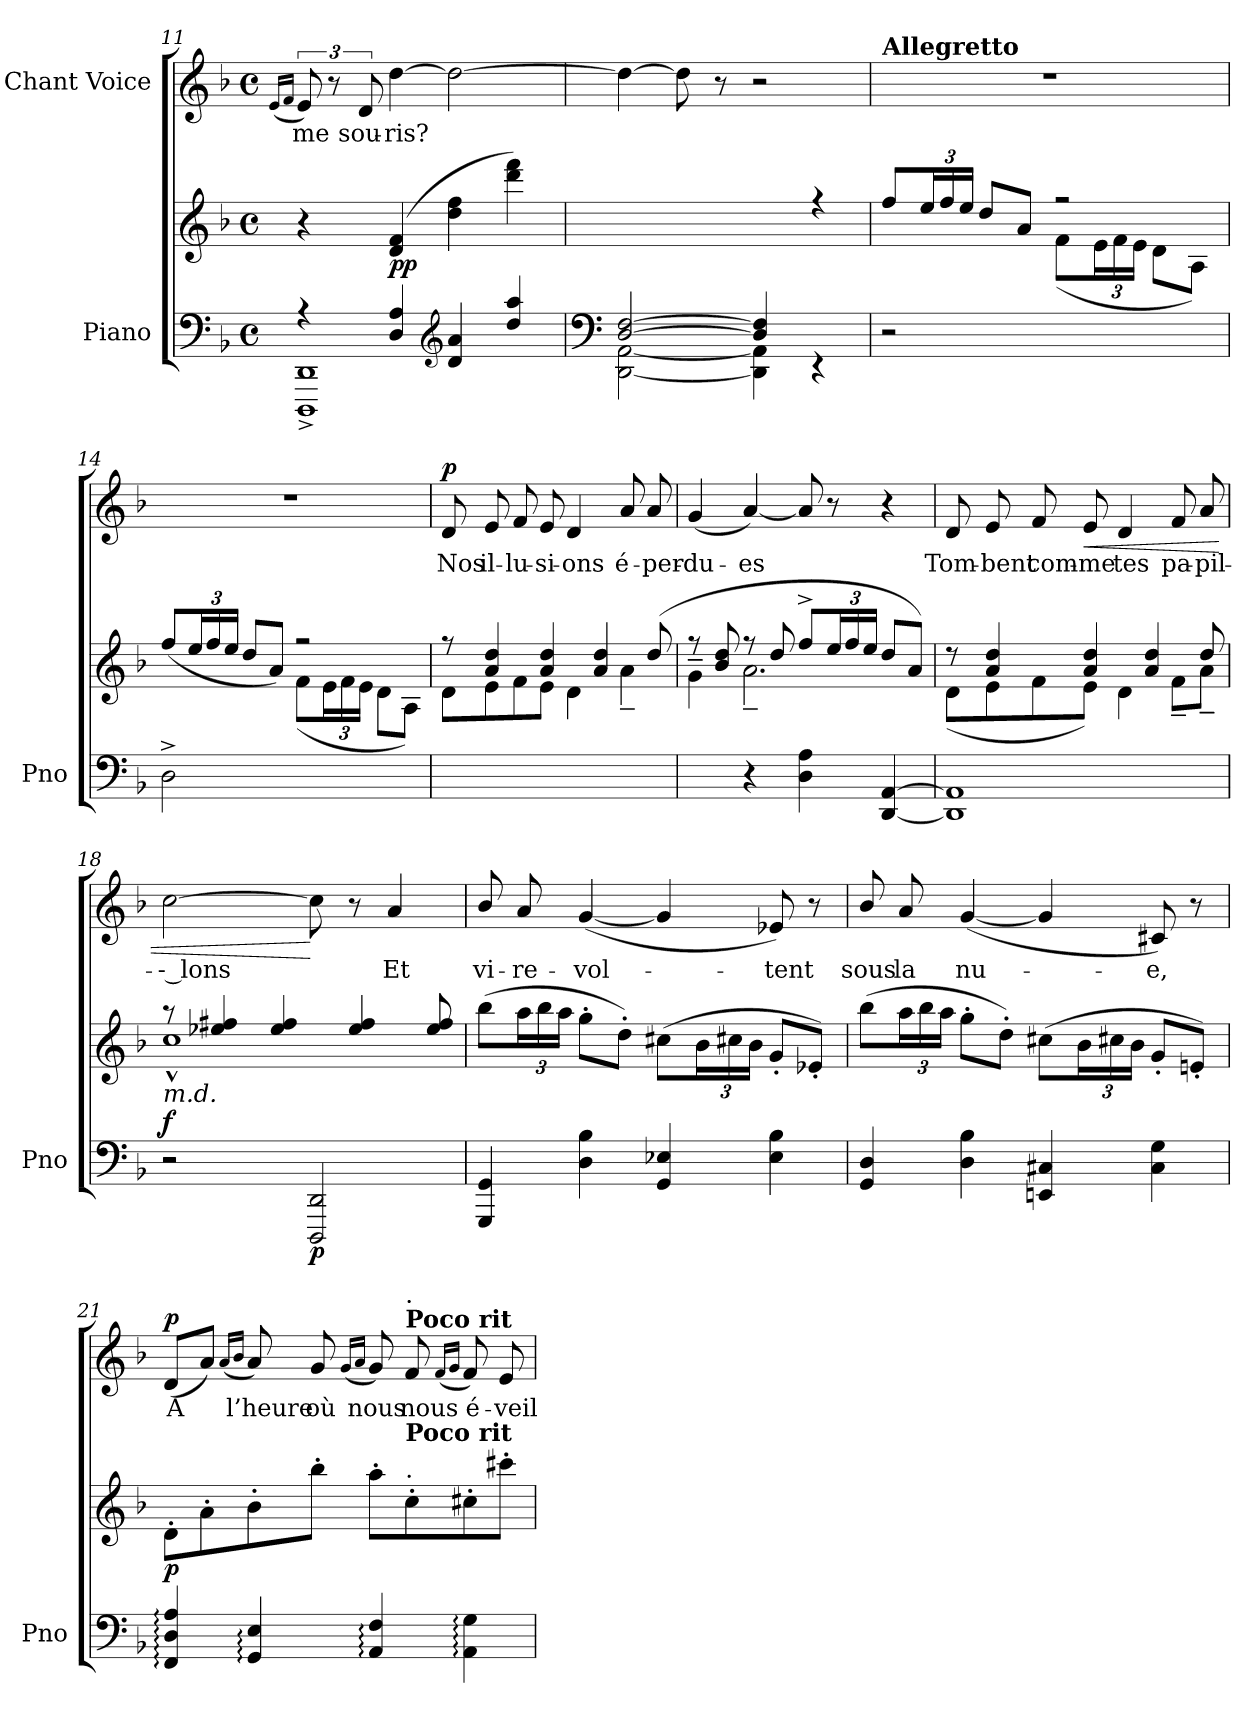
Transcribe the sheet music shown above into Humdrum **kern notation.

**kern	**kern	**dynam	**kern	**text	**dynam
*part2	*part2	*part2	*part1	*part1	*part1
*staff3	*staff2	*staff2/3	*staff1	*staff1	*staff1
*I"Piano	*	*	*I"Chant Voice	*	*
*I'Pno	*	*	*	*	*
*clefF4	*clefG2	*	*clefG2	*	*
*k[b-]	*k[b-]	*	*k[b-]	*	*
*M4/4	*M4/4	*	*M4/4	*	*
*met(c)	*met(c)	*	*met(c)	*	*
=11	=11	=11	=11	=11	=11
.	.	.	(<16qe/LL	.	.
.	.	.	16qf/JJ	.	.
*^	*	*	*	*	*
!	!	!	!	!	!LO:LY:b	!
4r	(>1DDD^ 1DD^	4r	.	12e/)	me	.
.	.	.	.	12r	.	.
!	!	!	!	!	!LO:LY:b	!
.	.	.	.	12d/	sou-	.
!	!	!	!LO:DY:b	!	!LO:LY:b	!
4D/ 4A/	.	(>4d/ 4f/	pp	[4dd\	-ris?	.
*clefG2	*	*	*	*	*	*
4d/ 4a/	.	4dd\ 4ff\	.	2dd\_	.	.
4dd/ 4aa/	.	4ddd\ 4fff\)	.	.	.	.
!!LO:LB:g=z
=12	=12	=12	=12	=12	=12	=12
*clefF4	*	*	*	*	*	*
[2D/ [2F/	[2DD\ [2AA\	2.ryy	.	4dd\_	.	.
.	.	.	.	8dd\]	.	.
.	.	.	.	8r	.	.
4D/] 4F/]	4DD\] 4AA\]	.	.	2r	.	.
4ryy	4rEE	4rff	.	.	.	.
=13	=13	=13	=13	=13	=13	=13
*	*	*^	*	*	*	*
!	!	!	!	!	!LO:TX:a:B:t=Allegretto	!	!
*v	*v	*	*	*	*	*	*
2r	8ff/L	2ryy	.	1r	.	.
*	*Xbrackettup	*	*	*	*	*
.	24ee/L	.	.	.	.	.
!	!	!	!LO:DY:b	!	!	!
!	!	!	!LO:DY:n=1:b	!	!	!
.	24ff/	.	p other-dynamics	.	.	.
.	24ee/JJ	.	.	.	.	.
.	8dd/L	.	.	.	.	.
.	8a/J)	.	.	.	.	.
2ryy	2rff	(<8f\L	.	.	.	.
.	.	24e\L	.	.	.	.
.	.	24f\	.	.	.	.
.	.	24e\JJ	.	.	.	.
.	.	8d\L	.	.	.	.
.	.	8A\J)	.	.	.	.
=14	=14	=14	=14	=14	=14	=14
2D^\	(>8ff/L	2ryy	.	1r	.	.
.	24ee/L	.	.	.	.	.
.	24ff/	.	.	.	.	.
.	24ee/JJ	.	.	.	.	.
.	8dd/L	.	.	.	.	.
.	8a/J)	.	.	.	.	.
6ryy	2rff	(<8f\L	.	.	.	.
.	.	24e\L	.	.	.	.
!	!	!	!LO:DY:b=2	!	!	!
!	!	!	!LO:DY:n=1:b=2	!	!	!
3ryy	.	24f\	p other-dynamics	.	.	.
.	.	24e\JJ	.	.	.	.
.	.	8d\L	.	.	.	.
.	.	8A\J)	.	.	.	.
!!LO:LB:g=z
=15	=15	=15	=15	=15	=15	=15
!	!	!	!	!	!LO:LY:b	!LO:DY:a
1ryy	8rff	(>8d\L	.	8d/	Nos	p
!	!	!	!	!	!LO:LY:b	!
.	4a/ 4dd/	8e\	.	8e/	il-	.
!	!	!	!	!	!LO:LY:b	!
.	.	8f\	.	8f/	-lu-	.
!	!	!	!	!	!LO:LY:b	!
.	4a/ 4dd/	8e\J	.	8e/	-si-	.
!	!	!	!	!	!LO:LY:b	!
.	.	4d\	.	4d/	-ons	.
.	4a/ 4dd/	.	.	.	.	.
!	!	!	!	!	!LO:LY:b	!
.	.	4a~\	.	8a/	é-	.
!	!	!	!	!	!LO:LY:b	!
.	(8dd/	.	.	8a/	-per-	.
=16	=16	=16	=16	=16	=16	=16
*	*	*^	*	*	*	*
!	!	!	!	!	!	!LO:LY:b	!
4ryy	8rff	4ryy	4g~\	.	(<4g/	-du-	.
.	8b-/ 8dd/	.	.	.	.	.	.
!	!	!	!	!	!	!LO:LY:b	!
4r	8r	2.a~\	2.ryy	.	[4a/)	-es	.
.	8dd/	.	.	.	.	.	.
4D\ 4A\	8ff^/L	.	.	.	8a/]	.	.
.	24ee/L	.	.	.	8r	.	.
.	24ff/	.	.	.	.	.	.
.	24ee/JJ	.	.	.	.	.	.
[4DD/ [4AA/	8dd/L	.	.	.	4r	.	.
.	8a/J)	.	.	.	.	.	.
*	*	*v	*v	*	*	*	*
=17	=17	=17	=17	=17	=17	=17
!	!	!	!	!	!LO:LY:b	!
1DD] 1AA]	8r	(<8d\L	.	8d/	Tom-	.
!	!	!	!	!	!LO:LY:b	!
.	4a/ 4dd/	8e\	.	8e/	-bent	.
!	!	!	!	!	!LO:LY:b	!
.	.	8f\	.	8f/	com-	.
!	!	!	!	!	!LO:LY:b	!LO:HP:b
.	4a/ 4dd/	8e\J)	.	8e/	-me	<
!	!	!	!	!	!LO:LY:b	!
.	.	4d\	.	4d/	tes	.
.	4a/ 4dd/	.	.	.	.	.
!	!	!	!	!	!LO:LY:b	!
.	.	8f~\L	.	8f/	pa-	.
!	!	!	!	!	!LO:LY:b	!
.	8dd/	8a~\J	.	8a/	-pil-	.
!!LO:LB:g=z
=18	=18	=18	=18	=18	=18	=18
!	!LO:TX:b:i:t=m.d.	!	!	!	!	!
!	!	!	!LO:DY:a=2	!	!LO:LY:b	!
2r	8r	1cc^^	f	[2cc\	-- lons	.
.	4ee-X/ 4ff#X/	.	.	.	.	.
.	4ee-/ 4ff#/	.	.	.	.	.
!	!	!	!LO:DY:b=2	!	!	!
2DDD/ 2DD/	.	.	p	8cc\]	.	[
.	4ee-/ 4ff#/	.	.	8r	.	.
!	!	!	!	!	!LO:LY:b	!
.	.	.	.	4a/	Et	.
.	8ee-/ 8ff#/	.	.	.	.	.
*	*v	*v	*	*	*	*
=19	=19	=19	=19	=19	=19
!	!	!	!	!LO:LY:b	!
4GGG/ 4GG/	(>8bb-\L	.	8b-/	vi-	.
!	!	!	!	!LO:LY:b	!
.	24aa\L	.	8a/	-re-	.
.	24bb-\	.	.	.	.
.	24aa\JJ	.	.	.	.
!	!	!	!	!LO:LY:b	!
4D\ 4B-\	8gg'\L	.	(>[4g/	-vol-	.
.	8dd'\J)	.	.	.	.
4GG/ 4E-X/	(>8cc#X\L	.	4g/]	.	.
.	24b-\L	.	.	.	.
.	24cc#X\	.	.	.	.
.	24b-\JJ	.	.	.	.
!	!	!	!	!LO:LY:b	!
4E-\ 4B-\	8g'/L	.	8e-X/)	-tent	.
.	8e-X'/J)	.	8r	.	.
=20	=20	=20	=20	=20	=20
!	!	!	!	!LO:LY:b	!
4GG/ 4D/	(>8bb-\L	.	8b-/	sous	.
!	!	!	!	!LO:LY:b	!
.	24aa\L	.	8a/	la	.
.	24bb-\	.	.	.	.
.	24aa\JJ	.	.	.	.
!	!	!	!	!LO:LY:b	!
4D\ 4B-\	8gg'\L	.	(>[4g/	nu-	.
.	8dd'\J)	.	.	.	.
4EEn/ 4C#X/	(>8cc#X\L	.	4g/]	.	.
.	24b-\L	.	.	.	.
.	24cc#X\	.	.	.	.
.	24b-\JJ	.	.	.	.
!	!	!	!	!LO:LY:b	!
4C#\ 4G\	8g'/L	.	8c#X/)	-e,	.
.	8en'/J)	.	8r	.	.
!!LO:PB:g=z
=21	=21	=21	=21	=21	=21
!	!	!LO:DY:b	!	!LO:LY:b	!LO:DY:a
4FF/: 4D/: 4A/:	8d'\L	p	(<8d/L	A	p
.	8a'\	.	8a/J)	.	.
.	.	.	(<16qa/LL	.	.
.	.	.	16qb-/JJ	.	.
!	!	!	!	!LO:LY:b	!
4GG/: 4E/:	8b-'\	.	8a/)	l’heure	.
!	!	!	!	!LO:LY:b	!
.	8bb-'\J	.	8g/	où	.
.	.	.	(<16qg/LL	.	.
.	.	.	16qa/JJ	.	.
!	!	!	!	!LO:LY:b	!
4AA/: 4F/:	8aa'\L	.	8g/)	nous	.
*	*	*	*MM110	*	*
!	!	!	!LO:TX:a:B:t=Poco rit	!	!
!	!	!	!LO:TX:a:t=.	!	!
!	!LO:TX:a:B:t=Poco rit	!	!	!	!
!	!LO:TX:a:t=.	!	!	!	!
!	!	!	!	!LO:LY:b	!
.	8cc'\	.	8f/	nous	.
.	.	.	(<16qf/LL	.	.
.	.	.	16qg/JJ	.	.
!	!	!	!	!LO:LY:b	!
4AA\: 4G\:	8cc#X'\	.	8f/)	é-	.
*	*	*	*MM100	*	*
!	!	!	!	!LO:LY:b	!
.	8ccc#X'\J	.	8e/	-veil-	.
=	=	=	=	=	=
*-	*-	*-	*-	*-	*-
